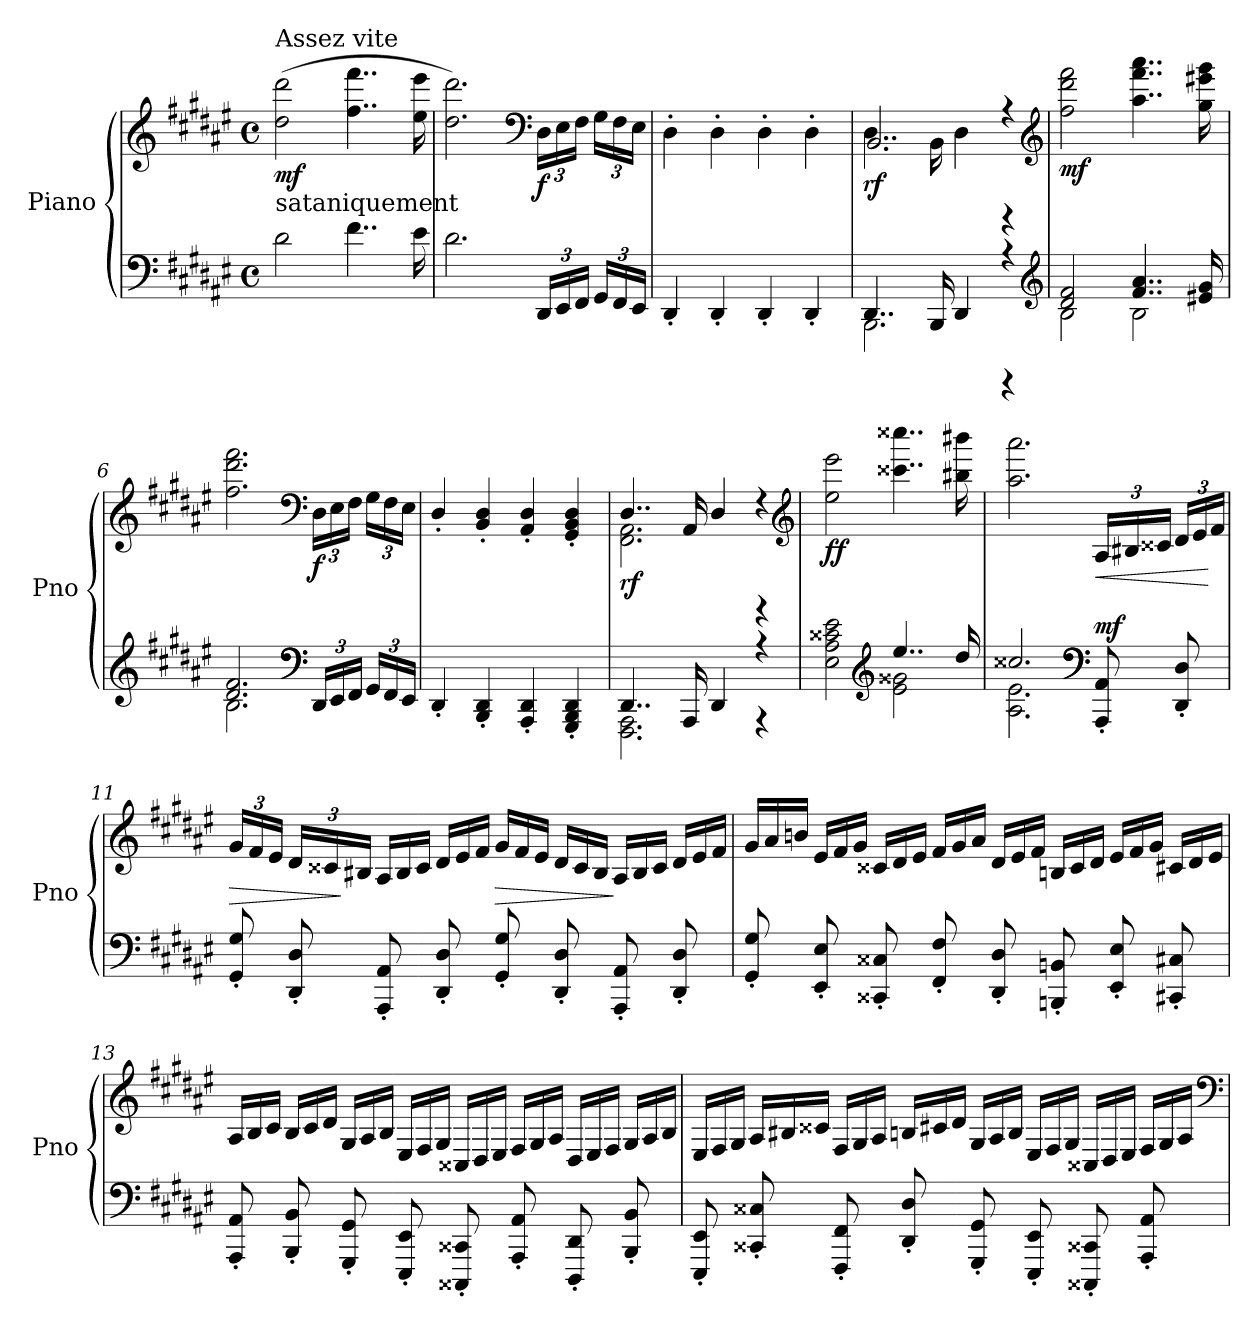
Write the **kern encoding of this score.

**kern	**kern	**dynam
*part1	*part1	*part1
*staff2	*staff1	*staff1/2
*I"Piano	*	*
*I'Pno	*	*
*clefF4	*clefG2	*
*k[f#c#g#d#a#e#]	*k[f#c#g#d#a#e#]	*
*F#:	*F#:	*
*M4/4	*M4/4	*
*met(c)	*met(c)	*
=1	=1	=1
!	!LO:TX:a:t=Assez vite	!
!	!LO:TX:b:t=sataniquement	!
!	!	!LO:DY:b
2d#\	(2dd#\ 2ddd#\	mf
4..f#\	4..ff#\ 4..fff#\	.
16e#\	16ee#\ 16eee#\	.
=2	=2	=2
2.d#\	2.dd#\ 2.ddd#\)	.
*	*clefF4	*
*Xbrackettup	*Xbrackettup	*
!	!	!LO:DY:b
24DD#/LL	24D#\LL	f
24EE#/	24E#\	.
24FF#/JJ	24F#\JJ	.
24GG#/LL	24G#\LL	.
24FF#/	24F#\	.
24EE#/JJ	24E#\JJ	.
=3	=3	=3
4DD#'/	4D#'\	.
4DD#'/	4D#'\	.
4DD#'/	4D#'\	.
4DD#'/	4D#'\	.
=4	=4	=4
*^	*^	*
!	!	!	!	!LO:DY:b
4..DD#/	2.BBB\	4..D#\	2.BB/	rf
16BBB/	.	16BB\	.	.
4DD#/	.	4D#\	.	.
4r	4rEEEE	4rA	4rBBBB	.
*	*	*v	*v	*
*clefG2	*	*clefG2	*
=5	=5	=5	=5
*	*	*^	*
!	!	!	!	!LO:DY:b
*	*	*v	*v	*
2d#/ 2f#/	2B\	2ff#\ 2ddd#\ 2fff#\	mf
4..f#/ 4..a#/	2B\	4..aa#\ 4..fff#\ 4..aaa#\	.
16e#X/ 16g#/	.	16gg#\ 16eee#X\ 16ggg#\	.
!!LO:LB:g=z
=6	=6	=6	=6
2.d#/ 2.f#/	2.B\	2.ff#\ 2.ddd#\ 2.fff#\	.
*clefF4	*	*clefF4	*
!	!	!	!LO:DY:b
24DD#/LL	4ryy	24D#\LL	f
24EE#/	.	24E#\	.
24FF#/JJ	.	24F#\JJ	.
24GG#/LL	.	24G#\LL	.
24FF#/	.	24F#\	.
24EE#/JJ	.	24E#\JJ	.
*v	*v	*	*
=7	=7	=7
4DD#'/	4D#'/	.
4BBB/' 4DD#/'	4BB/' 4D#/'	.
4AAA#/' 4DD#/'	4AA#/' 4D#/'	.
4GGG#/' 4BBB/' 4DD#/'	4GG#/' 4BB/' 4D#/'	.
=8	=8	=8
*^	*^	*
!	!	!	!	!LO:DY:b
4..DD#/	2.FFF#\ 2.AAA#\	4..D#/	2.FF#\ 2.AA#\	rf
16AAA#/	.	16AA#/	.	.
4DD#/	.	4D#/	.	.
4r	4rAAA	4rF	4rGGGG	.
*	*	*v	*v	*
*	*	*clefG2	*
=9	=9	=9	=9
*	*	*^	*
!	!	!	!	!LO:DY:b
*	*	*v	*v	*
2E#\ 2A#\ 2c##X\ 2e#\	2ryy	2ee#\ 2eee#\	ff
*clefG2	*	*	*
4..ee#/	2e#\ 2g##X\	4..ccc##X\ 4..cccc##X\	.
16dd#/	.	16bb#X\ 16bbb#X\	.
=10	=10	=10	=10
2.cc##X/	2.A#\ 2.e#\	2.aa#\ 2.aaa#\	.
*clefF4	*	*	*
!	!	!	!LO:HP:b
!	!	!	!LO:DY:n=1:a=2
8AAA#/' 8AA#/'	4ryy	24A#/LL	< mf
.	.	24B#X/	.
.	.	24c##X/JJ	.
8DD#/' 8D#/'	.	24d#/LL	.
.	.	24e#/	.
.	.	24f#/JJ	[
*v	*v	*	*
!!LO:LB:g=z
=11	=11	=11
!	!	!LO:HP:b
8GG#/' 8G#/'	24g#/LL	>
.	24f#/	.
.	24e#/JJ	.
8DD#/' 8D#/'	24d#/LL	.
.	24c##X/	.
.	24B#X/JJ	]
*	*Xtuplet	*
8AAA#/' 8AA#/'	24A#/LL	.
.	24B#/	.
.	24c##/JJ	.
8DD#/' 8D#/'	24d#/LL	.
.	24e#/	.
.	24f#/JJ	.
!	!	!LO:HP:b
8GG#/' 8G#/'	24g#/LL	>
.	24f#/	.
.	24e#/JJ	.
8DD#/' 8D#/'	24d#/LL	.
.	24c##/	.
.	24B#/JJ	.
8AAA#/' 8AA#/'	24A#/LL	]
.	24B#/	.
.	24c##/JJ	.
8DD#/' 8D#/'	24d#/LL	.
.	24e#/	.
.	24f#/JJ	.
=12	=12	=12
8GG#/' 8G#/'	24g#/LL	.
.	24a#/	.
.	24bn/JJ	.
8EE#/' 8E#/'	24e#/LL	.
.	24f#/	.
.	24g#/JJ	.
8CC##X/' 8C##X/'	24c##X/LL	.
.	24d#/	.
.	24e#/JJ	.
8FF#/' 8F#/'	24f#/LL	.
.	24g#/	.
.	24a#/JJ	.
8DD#/' 8D#/'	24d#/LL	.
.	24e#/	.
.	24f#/JJ	.
8BBBn/' 8BBn/'	24Bn/LL	.
.	24c##/	.
.	24d#/JJ	.
8EE#/' 8E#/'	24e#/LL	.
.	24f#/	.
.	24g#/JJ	.
8CC#X/' 8C#X/'	24c#X/LL	.
.	24d#/	.
.	24e#/JJ	.
!!LO:LB:g=z
=13	=13	=13
8AAA#/' 8AA#/'	24A#/LL	.
.	24B/	.
.	24c#/JJ	.
8BBB/' 8BB/'	24B/LL	.
.	24c#/	.
.	24d#/JJ	.
8GGG#/' 8GG#/'	24G#/LL	.
.	24A#/	.
.	24B/JJ	.
8EEE#/' 8EE#/'	24E#/LL	.
.	24F#/	.
.	24G#/JJ	.
8CCC##X/' 8CC##X/'	24C##X/LL	.
.	24D#/	.
.	24E#/JJ	.
8AAA#/' 8AA#/'	24F#/LL	.
.	24G#/	.
.	24A#/JJ	.
8DDD#/' 8DD#/'	24D#/LL	.
.	24E#/	.
.	24F#/JJ	.
8BBB/' 8BB/'	24G#/LL	.
.	24A#/	.
.	24B/JJ	.
=14	=14	=14
8EEE#/' 8EE#/'	24E#/LL	.
.	24F#/	.
.	24G#/JJ	.
8CC##X/' 8C##X/'	24A#/LL	.
.	24B#X/	.
.	24c##X/JJ	.
8FFF#/' 8FF#/'	24F#/LL	.
.	24G#/	.
.	24A#/JJ	.
8DD#/' 8D#/'	24Bn/LL	.
.	24c#X/	.
.	24d#/JJ	.
8GGG#/' 8GG#/'	24G#/LL	.
.	24A#/	.
.	24B/JJ	.
8EEE#/' 8EE#/'	24E#/LL	.
.	24F#/	.
.	24G#/JJ	.
8CCC##X/' 8CC##X/'	24C##X/LL	.
.	24D#/	.
.	24E#/JJ	.
8AAA#/' 8AA#/'	24F#/LL	.
.	24G#/	.
.	24A#/JJ	.
*	*clefF4	*
=	=	=
*-	*-	*-
